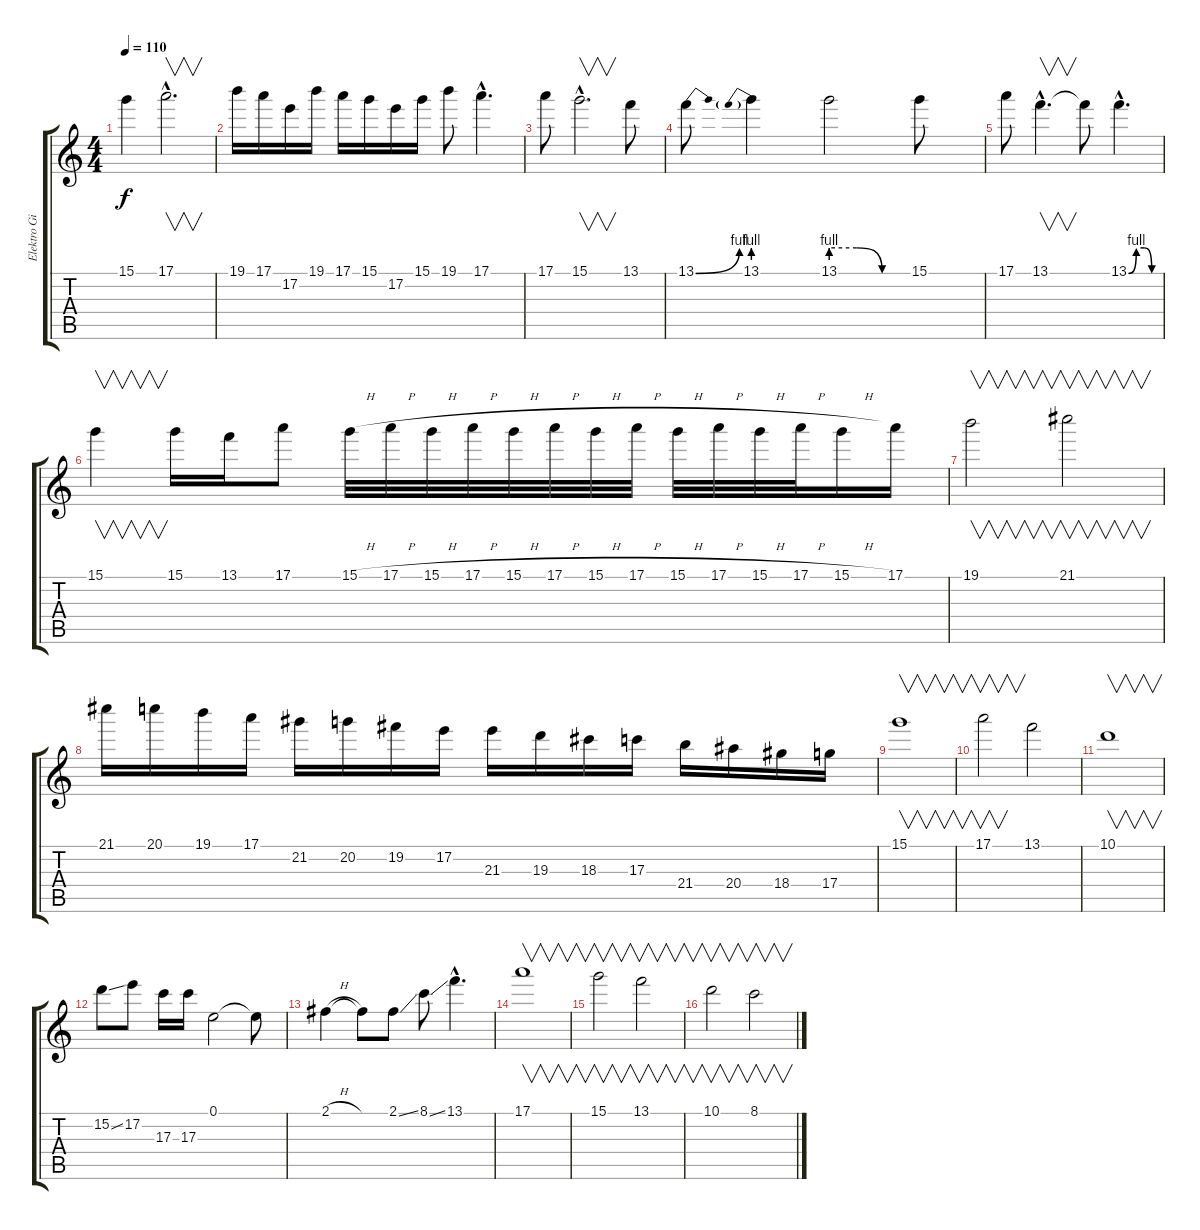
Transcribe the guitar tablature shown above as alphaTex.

\track ("Elektro Gitar 2" "Elektro Gi") {instrument overdrivenguitar}
\staff {score tabs}
\tuning (E4 B3 G3 D3 A2 E2) {hide}
\ts (4 4)
\tempo 110
\clef g2
\ks c
15.1.4{dy f} 17.1{hac}.2{v d} |
19.1.16 17.1.16 17.2.16 19.1.16 17.1.16 15.1.16 17.2.16 15.1.16 19.1.8 17.1{hac}.4{d} |
17.1.8 15.1{hac}.2{v d} 13.1.8 |
13.1{be (bend 0 0 60 4)}.8 13.1{be (prebend 0 4 60 4)}.4 13.1{be (custom 0 4 20 4 40 0 60 0)}.2 15.1.8 |
17.1.8 13.1{hac}.4{v d} 13.1{t}.8 13.1{be (custom 0 0 15 4 30 4 45 0 60 0) hac}.4{d} |
15.1.4{v} 15.1.16 13.1.16 17.1.8 15.1{h}.32 17.1{h}.32 15.1{h}.32 17.1{h}.32 15.1{h}.32 17.1{h}.32 15.1{h}.32 17.1{h}.32 15.1{h}.32 17.1{h}.32 15.1{h}.32 17.1{h}.32 15.1{h}.16 17.1.16 |
19.1.2{v} 21.1.2{v} |
21.1.16 20.1.16 19.1.16 17.1.16 21.2.16 20.2.16 19.2.16 17.2.16 21.3.16 19.3.16 18.3.16 17.3.16 21.4.16 20.4.16 18.4.16 17.4.16 |
15.1.1{v} |
17.1.2{v} 13.1.2 |
10.1.1{v} |
15.2{ss}.8 17.2.8 17.3.16 17.3.16 0.1.2 0.1{t}.8 |
2.1{h}.4 2.1{t}.8 2.1{ss}.8 8.1{ss}.8 13.1{hac}.4{d} |
17.1.1{v} |
15.1.2{v} 13.1.2{v} |
10.1.2{v} 8.1.2{v}
